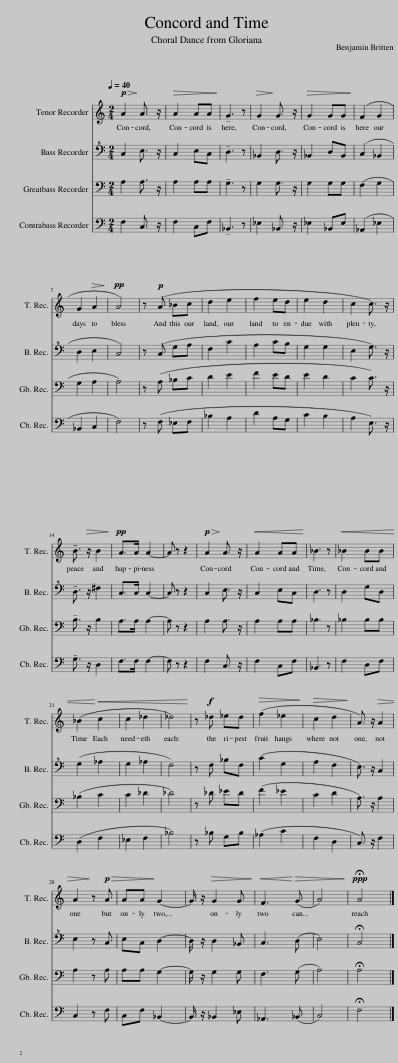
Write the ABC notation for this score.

X:1
%%score 1 2 3 4
L:1/8
Q:1/4=40
M:2/4
I:linebreak $
K:C
V:1 treble
V:2 bass+8
V:3 bass
V:4 bass
V:1
!p!!>(! A2!>)!!pp![Q:1/4=39] A3/2 z/ |!p![Q:1/4=40]!>(! A2[Q:1/4=39] AA!>)! |!pp![Q:1/4=38] !tenuto!G3 z |!p![Q:1/4=39]!>(! G2!>)!!pp![Q:1/4=39] G3/2 z/ |!p![Q:1/4=40]!>(! G2[Q:1/4=39] GG!>)! | %5
!pp![Q:1/4=38] (F2!p![Q:1/4=37] G2 |$[Q:1/4=37] G2[Q:1/4=38]!>(! A2!>)! |!pp![Q:1/4=39] A4) | z!p![Q:1/4=40] (A[Q:1/4=41] _Bc |[Q:1/4=42] d2[Q:1/4=42] e2 | %10
[Q:1/4=42] f2[Q:1/4=42] ed |[Q:1/4=41] e2[Q:1/4=40] d2 |[Q:1/4=40] c2[Q:1/4=39] !breath!c3/2) z/ |$[Q:1/4=40] !breath!!tenuto!B3/2!>(! z/[Q:1/4=40] B2!>)! |!pp![Q:1/4=39] A>A[Q:1/4=38] A2- | %15
[Q:1/4=37] A z z2 |!p![Q:1/4=40]!>(! A2!>)!!pp![Q:1/4=38] A3/2 z/ |!p![Q:1/4=40]!<(! A2[Q:1/4=40] AA!<)! |!mp![Q:1/4=40] _B3 z |[Q:1/4=40]!<(! _B2[Q:1/4=41] BB |$ %20
[Q:1/4=42] (_B2!<)!!mf![Q:1/4=42]!<(! c2 |[Q:1/4=42] c2[Q:1/4=43] _d2 |[Q:1/4=44] _d4)!<)! |[Q:1/4=44] z!f! _d[Q:1/4=44] _ed |[Q:1/4=44]!>(! (f2[Q:1/4=43] _e2!>)! | %25
!mf![Q:1/4=42]!>(! c2[Q:1/4=41] d2!>)! |!mp![Q:1/4=40] !breath!A3/2) z/[Q:1/4=40]!>(! A2 |$[Q:1/4=40] A2!>)![Q:1/4=39] z!p!!>(! A |[Q:1/4=38] AA!>)!!pp![Q:1/4=37] G2- |[Q:1/4=36] G/ z/[Q:1/4=35]!>(! G2 G!>)! | %30
!ppp![Q:1/4=34]!<(! F3!<)!!pp!!>(! (G |[Q:1/4=33] A4)!>)! |!ppp! !fermata!A4 |] %33
V:2
 C,2 E,3/2 z/ | C,2 E,C, | !tenuto!D,3 z | _B,,2 D,3/2 z/ | _B,,2 D,B,, | %5
 (C,2 _B,,2 |$ D,2 E,2 | C,4) | z (C, G,A, | F,2 C2 | %10
 A,2 CB, | G,2 G,2 | E,2 G,3/2) z/ |$ !tenuto!D,3/2 z/ ^F,2 | C,>C, C,2- | %15
 C, z z2 | C,2 E,3/2 z/ | C,2 E,C, | D,3 z | D,2 G,D, |$ %20
 (G,2 _A,2 | G,2 _A,2 | F,4) | z F, _B,F, | (C2 G,2 | %25
 A,2 F,2 | E,3/2) z/ C,2 |$ E,2 z C, | E,C, D,2- | D,/ z/ D,2 _B,, | %30
 C,3 (D, | E,4) | !fermata!C,4 |] %33
V:3
 A,2 A,3/2 z/ | A,2 A,A, | !tenuto!G,3 z | G,2 G,3/2 z/ | G,2 G,G, | %5
 (F,2 G,2 |$ G,2 A,2 | A,4) | z (A, _B,C | D2 E2 | %10
 F2 ED | E2 D2 | C2 C3/2) z/ |$ !tenuto!B,3/2 z/ B,2 | A,>A, A,2- | %15
 A, z z2 | A,2 A,3/2 z/ | A,2 A,A, | _B,3 z | _B,2 B,B, |$ %20
 (_B,2 C2 | C2 _D2 | _D4) | z _D _ED | (F2 _E2 | %25
 C2 D2 | A,3/2) z/ A,2 |$ A,2 z A, | A,A, G,2- | G,/ z/ G,2 G, | %30
 F,3 (G, | A,4) | !fermata!A,4 |] %33
V:4
 F,2 C,3/2 z/ | F,2 C,F, | !tenuto!_B,,3 z | _E,2 _B,,3/2 z/ | _E,2 _B,,E, | %5
 (_A,,2 _E,2 |$ _B,,2 C,2 | F,4) | z (F, _E,F, | _B,2 A,2 | %10
 D2 A,G, | C2 B,2 | A,2 E,3/2) z/ |$ !tenuto!G,3/2 z/ D,2 | F,>F, F,2- | %15
 F, z z2 | F,2 C,3/2 z/ | F,2 C,F, | _B,,3 z | F,2 D,F, |$ %20
 (D,2 F,2 | _E,2 F,2 | _B,4) | z _B, G,B, | (_A,2 C2 | %25
 F,2 D,2 | C,3/2) z/ F,2 |$ C,2 z F, | C,F, _B,,2- | B,,/ z/ _B,,2 _E, | %30
 _A,,3 (_B,, | C,4) | !fermata!F,4 |] %33
